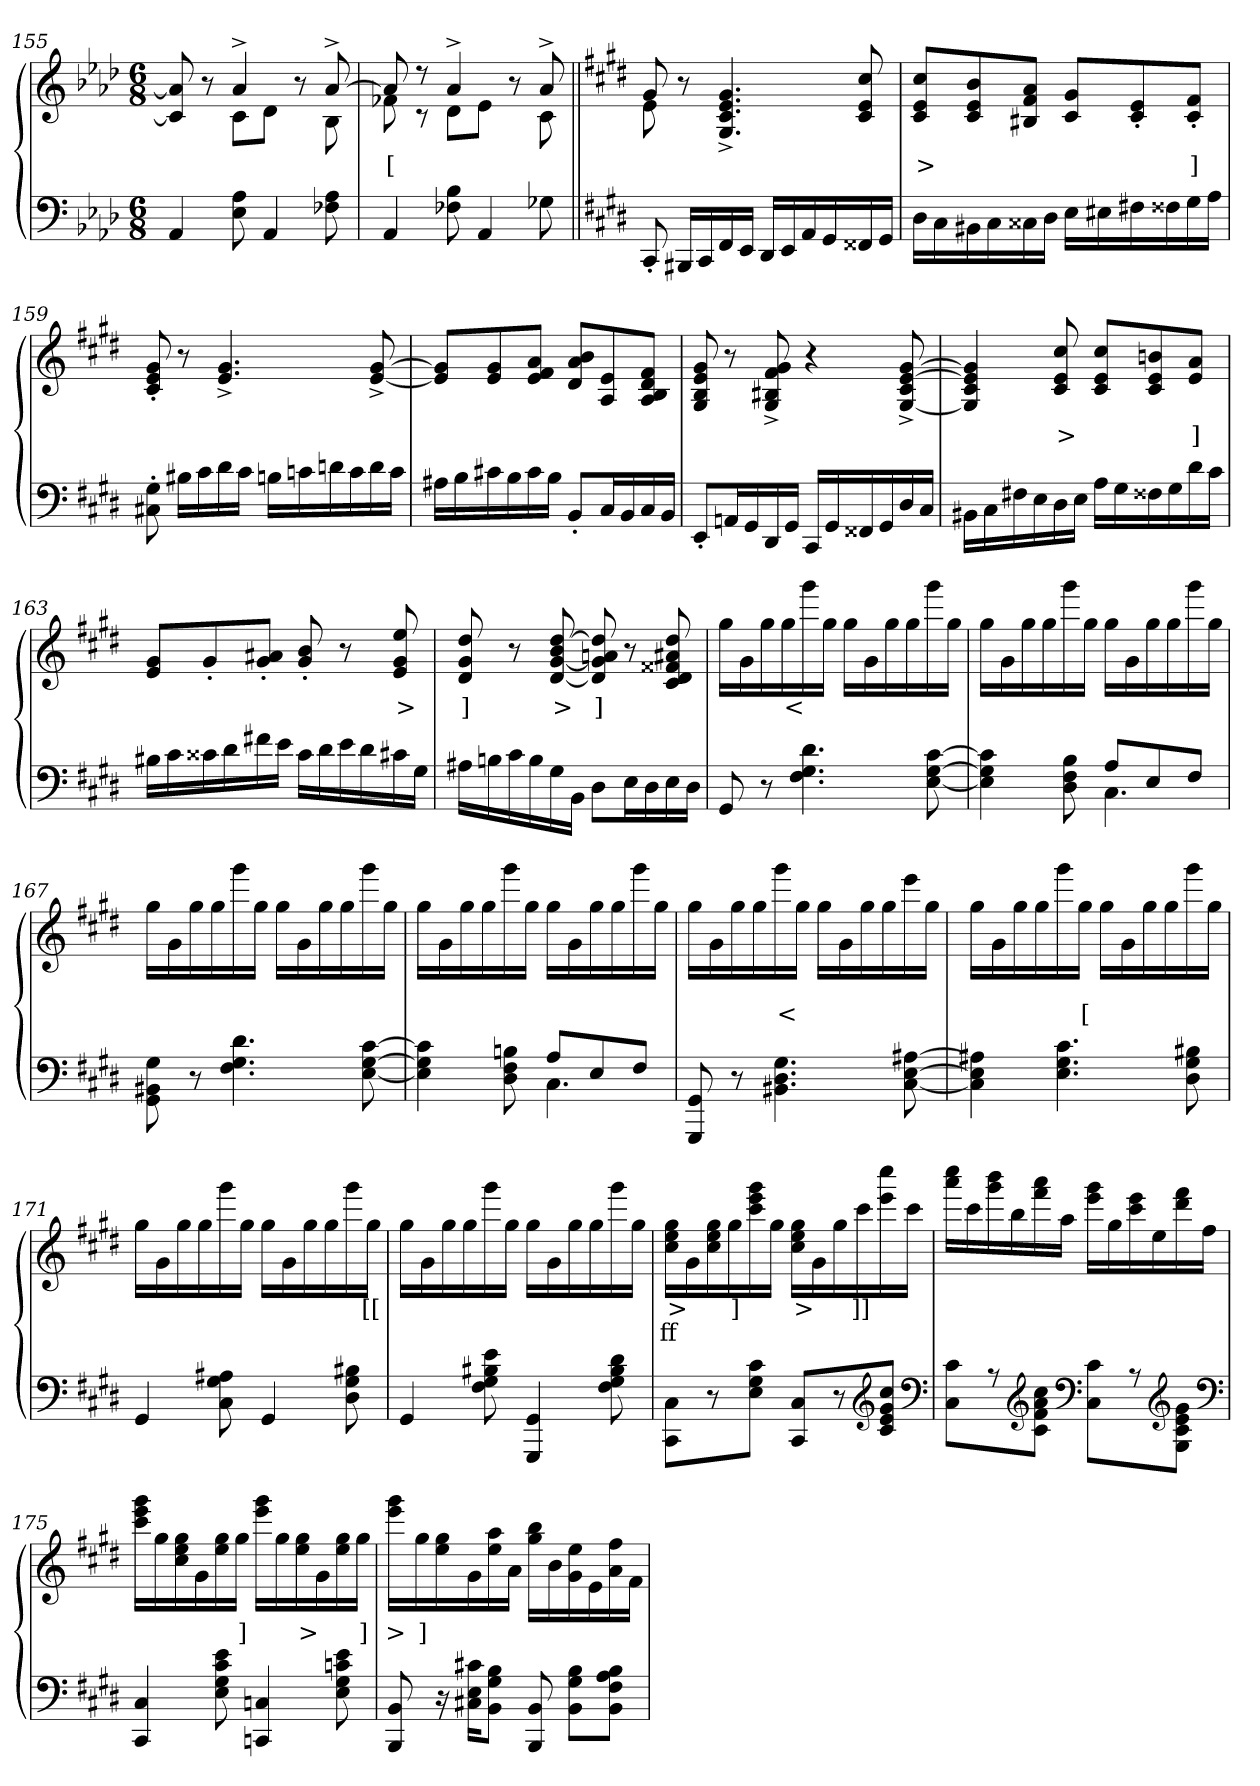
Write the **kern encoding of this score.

**kern	**kern	**text	**text
*part2	*part1	*part1	*part1
*staff2	*staff1	*staff1	*staff1
*clefF4	*clefG2	*	*
*k[b-e-a-d-]	*k[b-e-a-d-]	*	*
*M6/8	*M6/8	*	*
=155	=155	=155	=155
*	*^	*	*
4AA-	8a-] 8c]	4ryy	.	.
.	8r	.	.	.
8A- 8E-	4a-^>	8cL	.	.
4AA-	.	8d-J	.	.
.	8ryy	8r	.	.
8A- 8F-X	[8a-^>	8B-	.	.
=156	=156	=156	=156	=156
4AA-	8a-]	8f-X	[	.
.	8r	8r	.	.
8B- 8F-X	4a-^>	8d-L	.	.
4AA-	.	8e-J	.	.
.	8ryy	8r	.	.
8G-X	8a-^>	8c	.	.
=157||	=157||	=157||	=157||	=157||
*k[f#c#g#d#]	*k[f#c#g#d#]	*	*	*
8CC#'>	8g#	8e	.	.
16BBB#XLL	8r	2ryy	.	.
16CC#	.	.	.	.
16FF#	4.g#^> 4.e^> 4.c#^> 4.G#^>	.	.	.
16EEJJ	.	.	.	.
16DD#LL	.	.	.	.
16EE	.	.	.	.
16AA	.	.	.	.
16GG#	.	.	.	.
16FF##X	8cc# 8e 8c#	8ryy	.	.
16GG#JJ	.	.	.	.
*	*v	*v	*	*
=158	=158	=158	=158
16D#\LL	8cc# 8e 8c#L	>	.
16C#	.	.	.
16BB#X	8b 8e 8c#	.	.
16C#	.	.	.
16C##X	8a 8f# 8B#XJ	.	.
16D#JJ	.	.	.
16ELL	8g# 8c#L	.	.
16E#X	.	.	.
16F#X	8e'> 8c#'>	.	.
16F##X	.	.	.
16G#	8f#'> 8c#'>J	]	.
16AJJ	.	.	.
=159	=159	=159	=159
8G#'> 8C#X'>	8g#'> 8e'> 8c#'>	.	.
16B#XLL	8r	.	.
16c#	.	.	.
16d#	4.g#^> 4.e^>	.	.
16c#JJ	.	.	.
16BnLL	.	.	.
16cn	.	.	.
16dn	.	.	.
16c	.	.	.
16d	[8g#^> [8e^>	.	.
16cJJ	.	.	.
=160	=160	=160	=160
16A#XLL	8g#] 8e]L	.	.
16B	.	.	.
16c#X	8g# 8e	.	.
16B	.	.	.
16c#	8a 8f# 8eJ	.	.
16BJJ	.	.	.
8BB'>L	8b 8a 8d#L	.	.
16C#L	8e 8A	.	.
16BB	.	.	.
16C#	8f# 8d# 8B 8AJ	.	.
16BBJJ	.	.	.
=161	=161	=161	=161
8EE'>L	8g# 8e 8B 8G#	.	.
16AAnL	8r	.	.
16GG#	.	.	.
16DD#	8g#^> 8f#^> 8B#X^> 8G#^>	.	.
16GG#JJ	.	.	.
16CC#LL	4r	.	.
16GG#	.	.	.
16FF##X	.	.	.
16GG#	.	.	.
16D#	[8g#^> [8e^> 8c#^> [8G#^>	.	.
16C#JJ	.	.	.
=162	=162	=162	=162
16BB#XLL	4g#] 4e] 4c# 4G#]	.	.
16C#	.	.	.
16F#X	.	.	.
16E	.	.	.
16D#	8cc# 8e 8c#	>	.
16EJJ	.	.	.
16ALL	8cc# 8e 8c#L	.	.
16G#	.	.	.
16F##X	8bn 8e 8c#	.	.
16G#	.	.	.
16d#	8a 8eJ	]	.
16c#JJ	.	.	.
=163	=163	=163	=163
16B#XLL	8g# 8eL	.	.
16c#	.	.	.
16c##X	8g#'>	.	.
16d#	.	.	.
16f#X	8a#X'> 8g#'>J	.	.
16eJJ	.	.	.
16c##LL	8b'> 8g#'>	.	.
16d#	.	.	.
16e	8r	.	.
16d#	.	.	.
16c#X	8ee 8g# 8e	>	.
16G#JJ	.	.	.
=164	=164	=164	=164
16A#XLL	8dd# 8g# 8d#	]	.
16Bn	.	.	.
16c#	8r	.	.
16B	.	.	.
16G#	[8dd# 8b [8g# [8d#	>	.
16BBJJ	.	.	.
8D#L	8dd#] 8an 8g#] 8d#]	]	.
16EL	8r	.	.
16D#	.	.	.
16E	8dd# 8a#X 8f##X 8d# 8c#	.	.
16D#JJ	.	.	.
=165	=165	=165	=165
8GG#	16gg#LL	.	.
.	16g#	.	.
8r	16gg#	.	.
.	16gg#	<	.
4.d# 4.G# 4.F#	16ggg#	.	.
.	16gg#JJ	.	.
.	16gg#LL	.	.
.	16g#	.	.
.	16gg#	.	.
.	16gg#	.	.
[8c# [8G# [8E	16ggg#	.	.
.	16gg#JJ	.	.
=166	=166	=166	=166
*^	*	*	*
4.ryy	4c#] 4G#] 4E]	16gg#LL	.	.
.	.	16g#	.	.
.	.	16gg#	.	.
.	.	16gg#	.	.
.	8B 8F# 8D#	16ggg#	.	.
.	.	16gg#JJ	.	.
8AL	4.C#	16gg#LL	.	.
.	.	16g#	.	.
8E	.	16gg#	.	.
.	.	16gg#	.	.
8F#J	.	16ggg#	.	.
.	.	16gg#JJ	.	.
*v	*v	*	*	*
=167	=167	=167	=167
8G# 8BB#X 8GG#\	16gg#LL	.	.
.	16g#	.	.
8r	16gg#	.	.
.	16gg#	.	.
4.d# 4.G# 4.F#	16ggg#	.	.
.	16gg#JJ	.	.
.	16gg#LL	.	.
.	16g#	.	.
.	16gg#	.	.
.	16gg#	.	.
[8c# [8G# [8E	16ggg#	.	.
.	16gg#JJ	.	.
=168	=168	=168	=168
*^	*	*	*
4.ryy	4c#] 4G#] 4E]	16gg#LL	.	.
.	.	16g#	.	.
.	.	16gg#	.	.
.	.	16gg#	.	.
.	8Bn 8F# 8D#	16ggg#	.	.
.	.	16gg#JJ	.	.
8AL	4.C#	16gg#LL	.	.
.	.	16g#	.	.
8E	.	16gg#	.	.
.	.	16gg#	.	.
8F#J	.	16ggg#	.	.
.	.	16gg#JJ	.	.
*v	*v	*	*	*
=169	=169	=169	=169
8GG# 8GGG#	16gg#LL	.	.
.	16g#	.	.
8r	16gg#	.	.
.	16gg#	.	.
4.G# 4.D# 4.BB#X	16ggg#	.	<
.	16gg#JJ	.	.
.	16gg#LL	.	.
.	16g#	.	.
.	16gg#	.	.
.	16gg#	.	.
[8A#X [8E [8C#	16eee	.	.
.	16gg#JJ	.	.
=170	=170	=170	=170
4A#X] 4E] 4C#]	16gg#LL	.	.
.	16g#	.	.
.	16gg#	.	.
.	16gg#	.	.
4.c# 4.G# 4.E	16ggg#	.	.
.	16gg#JJ	.	[
.	16gg#LL	.	.
.	16g#	.	.
.	16gg#	.	.
.	16gg#	.	.
8B#X 8G# 8D#	16ggg#	.	.
.	16gg#JJ	.	.
=171	=171	=171	=171
4GG#	16gg#LL	.	.
.	16g#	.	.
.	16gg#	.	.
.	16gg#	.	.
8A#X 8G# 8C#	16ggg#	.	.
.	16gg#JJ	.	.
4GG#	16gg#LL	.	.
.	16g#	.	.
.	16gg#	.	.
.	16gg#	.	.
8B#X 8G# 8D#	16ggg#	.	.
.	16gg#JJ	[[	.
=172	=172	=172	=172
4GG#	16gg#LL	.	.
.	16g#	.	.
.	16gg#	.	.
.	16gg#	.	.
8e 8B#X 8G# 8F#	16ggg#	.	.
.	16gg#JJ	.	.
4GG# 4GGG#	16gg#LL	.	.
.	16g#	.	.
.	16gg#	.	.
.	16gg#	.	.
8d# 8B# 8G# 8F#	16ggg#	.	.
.	16gg#JJ	.	.
=173	=173	=173	=173
8C# 8CC#\L	16gg# 16ee 16cc#LL	>	ff
.	16g#	.	.
8r	16gg# 16ee 16cc#	.	.
.	16gg#	]	.
8c# 8G# 8EJ	16ggg# 16eee 16ccc#	.	.
.	16gg#JJ	.	.
8C# 8CC#L	16gg# 16ee 16cc#LL	>	.
.	16g#	.	.
8r	16gg#	.	.
.	16ccc#	]]	.
*clefG2	*	*	*
8cc# 8g# 8e 8c#J	16cccc# 16eee	.	.
.	16ccc#JJ	.	.
*clefF4	*	*	*
=174	=174	=174	=174
8c# 8C#L	16cccc# 16aaaLL	.	.
.	16ccc#	.	.
8r	16bbb 16ggg#	.	.
.	16bb	.	.
*clefG2	*	*	*
8cc# 8a 8f# 8c#J	16aaa 16fff#	.	.
.	16aaJJ	.	.
*clefF4	*	*	*
8c# 8C#\L	16ggg# 16eeeLL	.	.
.	16gg#	.	.
8r	16eee 16ccc#	.	.
.	16ee	.	.
*clefG2	*	*	*
8g# 8e 8c# 8G#J	16fff# 16ddd#	.	.
.	16ff#JJ	.	.
*clefF4	*	*	*
=175	=175	=175	=175
4C# 4CC#	16ggg# 16eee 16ccc#LL	.	.
.	16gg#	.	.
.	16gg# 16ee 16cc#	.	.
.	16g#	.	.
8e 8c# 8G# 8E	16gg# 16ee	.	.
.	16gg#JJ	]	.
4Cn 4CCn	16ggg# 16eeeLL	.	.
.	16gg#	.	.
.	16gg# 16ee	>	.
.	16g#	.	.
8e 8cn 8G# 8E	16gg# 16ee	.	.
.	16gg#JJ	]	.
=176	=176	=176	=176
8BB 8BBB	16ggg# 16eeeLL	>	.
.	16gg#	]	.
16r	16gg# 16ee	.	.
16c#X 16E 16C#XKL	16g#	.	.
8B 8G# 8BBJ	16aa 16ee	.	.
.	16aJJ	.	.
8BB 8BBB	16bb 16gg#LL	.	.
.	16b	.	.
8B 8G# 8BBL	16ee 16g#	.	.
.	16e	.	.
8B 8A 8F# 8BBJ	16ff# 16a	.	.
.	16f#JJ	.	.
=	=	=	=
*-	*-	*-	*-
